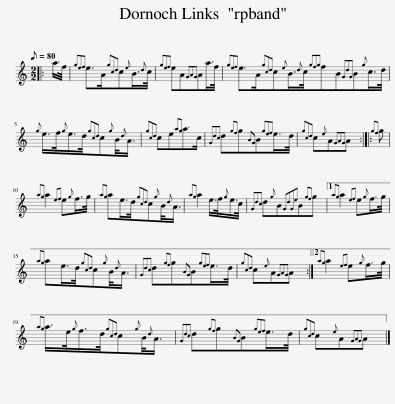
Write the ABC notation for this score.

X:1
L:1/8
Q:1/8=80
M:2/2
I:linebreak $
K:C
V:1 treble
V:1
|: a/>f/ |{gef} e>A{gcd}c{e}B3/4{d}c/4 |{gef} eA{GAG}Aa/>f/ |{gef} e>A{gcd}c{e}B3/4{d}c/4{gfg}fB{GdG}B{g}c/>d/ |${g} e/>f/{g}e/>d/{gcd}c{g}B/4{d}A3/4 | %5
{gcd} ce{ag}a>c |{Gdc} d{gf}g{BG}B{gef}e/>d/ |{gcd} c{e}A{GAG}A ::{gf} g |${ag} a2{ef} e{g}f/>g/ | %10
{ag} ae/>d/{gcd}c{g}B/4{d}A3/4 |{ag} a2 e/>f/{g}e/>c/ |{Gdc} d{g}B{GdGe}B{gf}g |1{ag} a2{ef} e{g}f/>g/ |${ag} ae/>d/{gcd}c{g}B/4{d}A3/4 | %15
{Gdc} d{gf}g{BG}B{gef}e/>d/ |{gcd} c{e}A{GAG}A :|2{ag} a2{ef} e{g}f/>g/ |${ag} a/>e/{g}f/>d/{gcd}c{g}B/4{d}A3/4 |{Gdc} d{gf}g{BG}B{gef}e/>d/ | %20
{gcd} c{e}A{GAG}A |] %21
